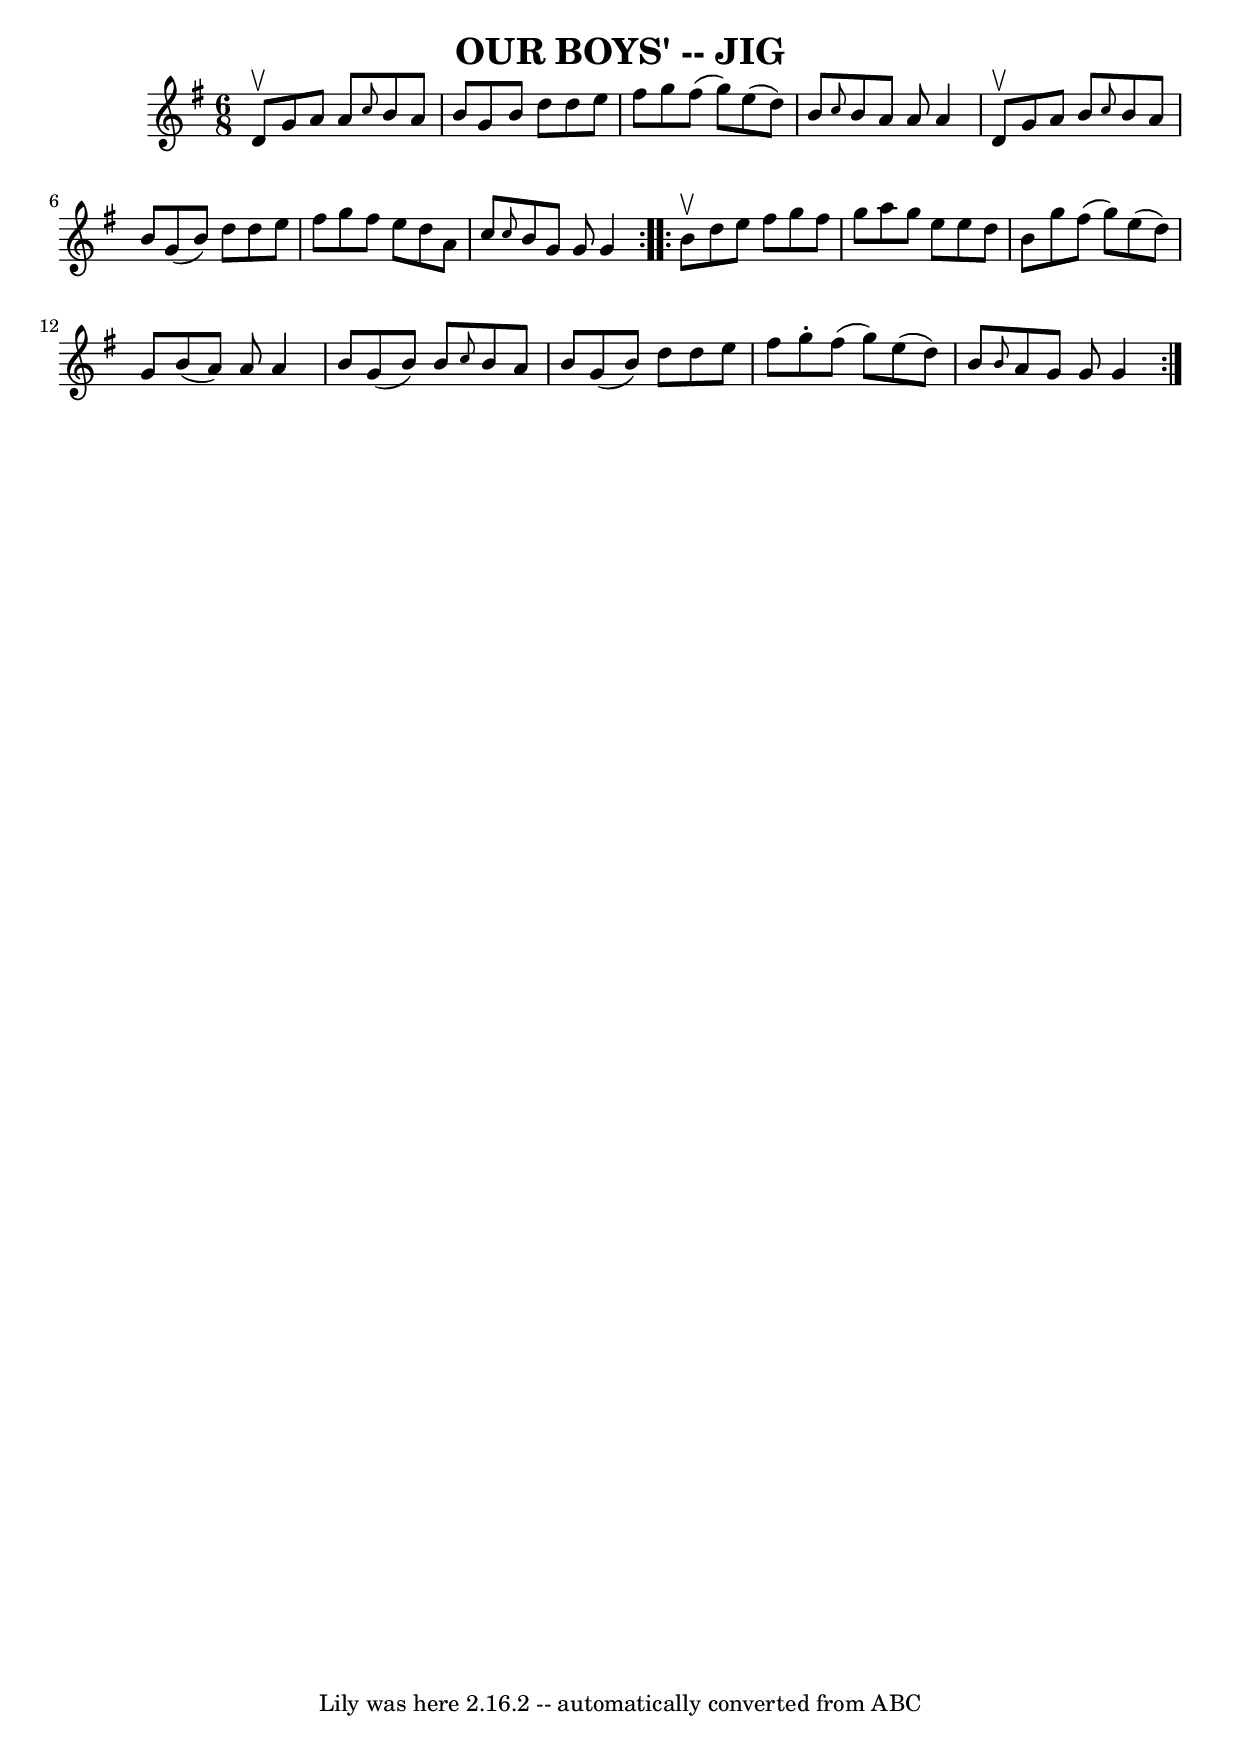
\version "2.7.40"
\include "Mammoth.ily"
\header {
	%% book = "Ryan's Mammoth Collection of Fiddle Tunes"
	crossRefNumber = "1"
	footnotes = ""
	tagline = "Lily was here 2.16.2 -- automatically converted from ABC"
	title = "OUR BOYS' -- JIG"
}
voicedefault =  {
\set Score.defaultBarType = "empty"

\repeat volta 2 {
\time 6/8 \key g \major d'8^\upbow       |
 g'8 a'8 a'8  
\grace { c''8  } b'8 a'8 b'8    |
 g'8 b'8 d''8    
d''8 e''8 fis''8    |
 g''8 fis''8 (g''8) e''8 (
d''8) b'8    |
 \grace { c''8  } b'8 a'8 a'8 a'4    
d'8^\upbow   |
     |
 g'8 a'8 b'8  \grace { c''8  }   
b'8 a'8 b'8    |
 g'8 (b'8) d''8 d''8 e''8    
fis''8    |
 g''8 fis''8 e''8 d''8 a'8 c''8    |
 
\grace { c''8  } b'8 g'8 g'8 g'4    }     \repeat volta 2 { b'8 
^\upbow       |
 d''8 e''8 fis''8 g''8 fis''8 g''8    
|
 a''8 g''8 e''8 e''8 d''8 b'8    |
 g''8    
fis''8 (g''8) e''8 (d''8) g'8    |
 b'8 (a'8)   
a'8 a'4 b'8    |
     |
 g'8 (b'8) b'8  \grace {    
c''8  } b'8 a'8 b'8    |
 g'8 (b'8) d''8 d''8    
e''8 fis''8    |
 g''8 -. fis''8 (g''8) e''8 (d''8)  
 b'8    |
 \grace { b'8  } a'8 g'8 g'8 g'4    }   
}

\score{
    <<

	\context Staff="default"
	{
	    \voicedefault 
	}

    >>
	\layout {
	}
	\midi {}
}
